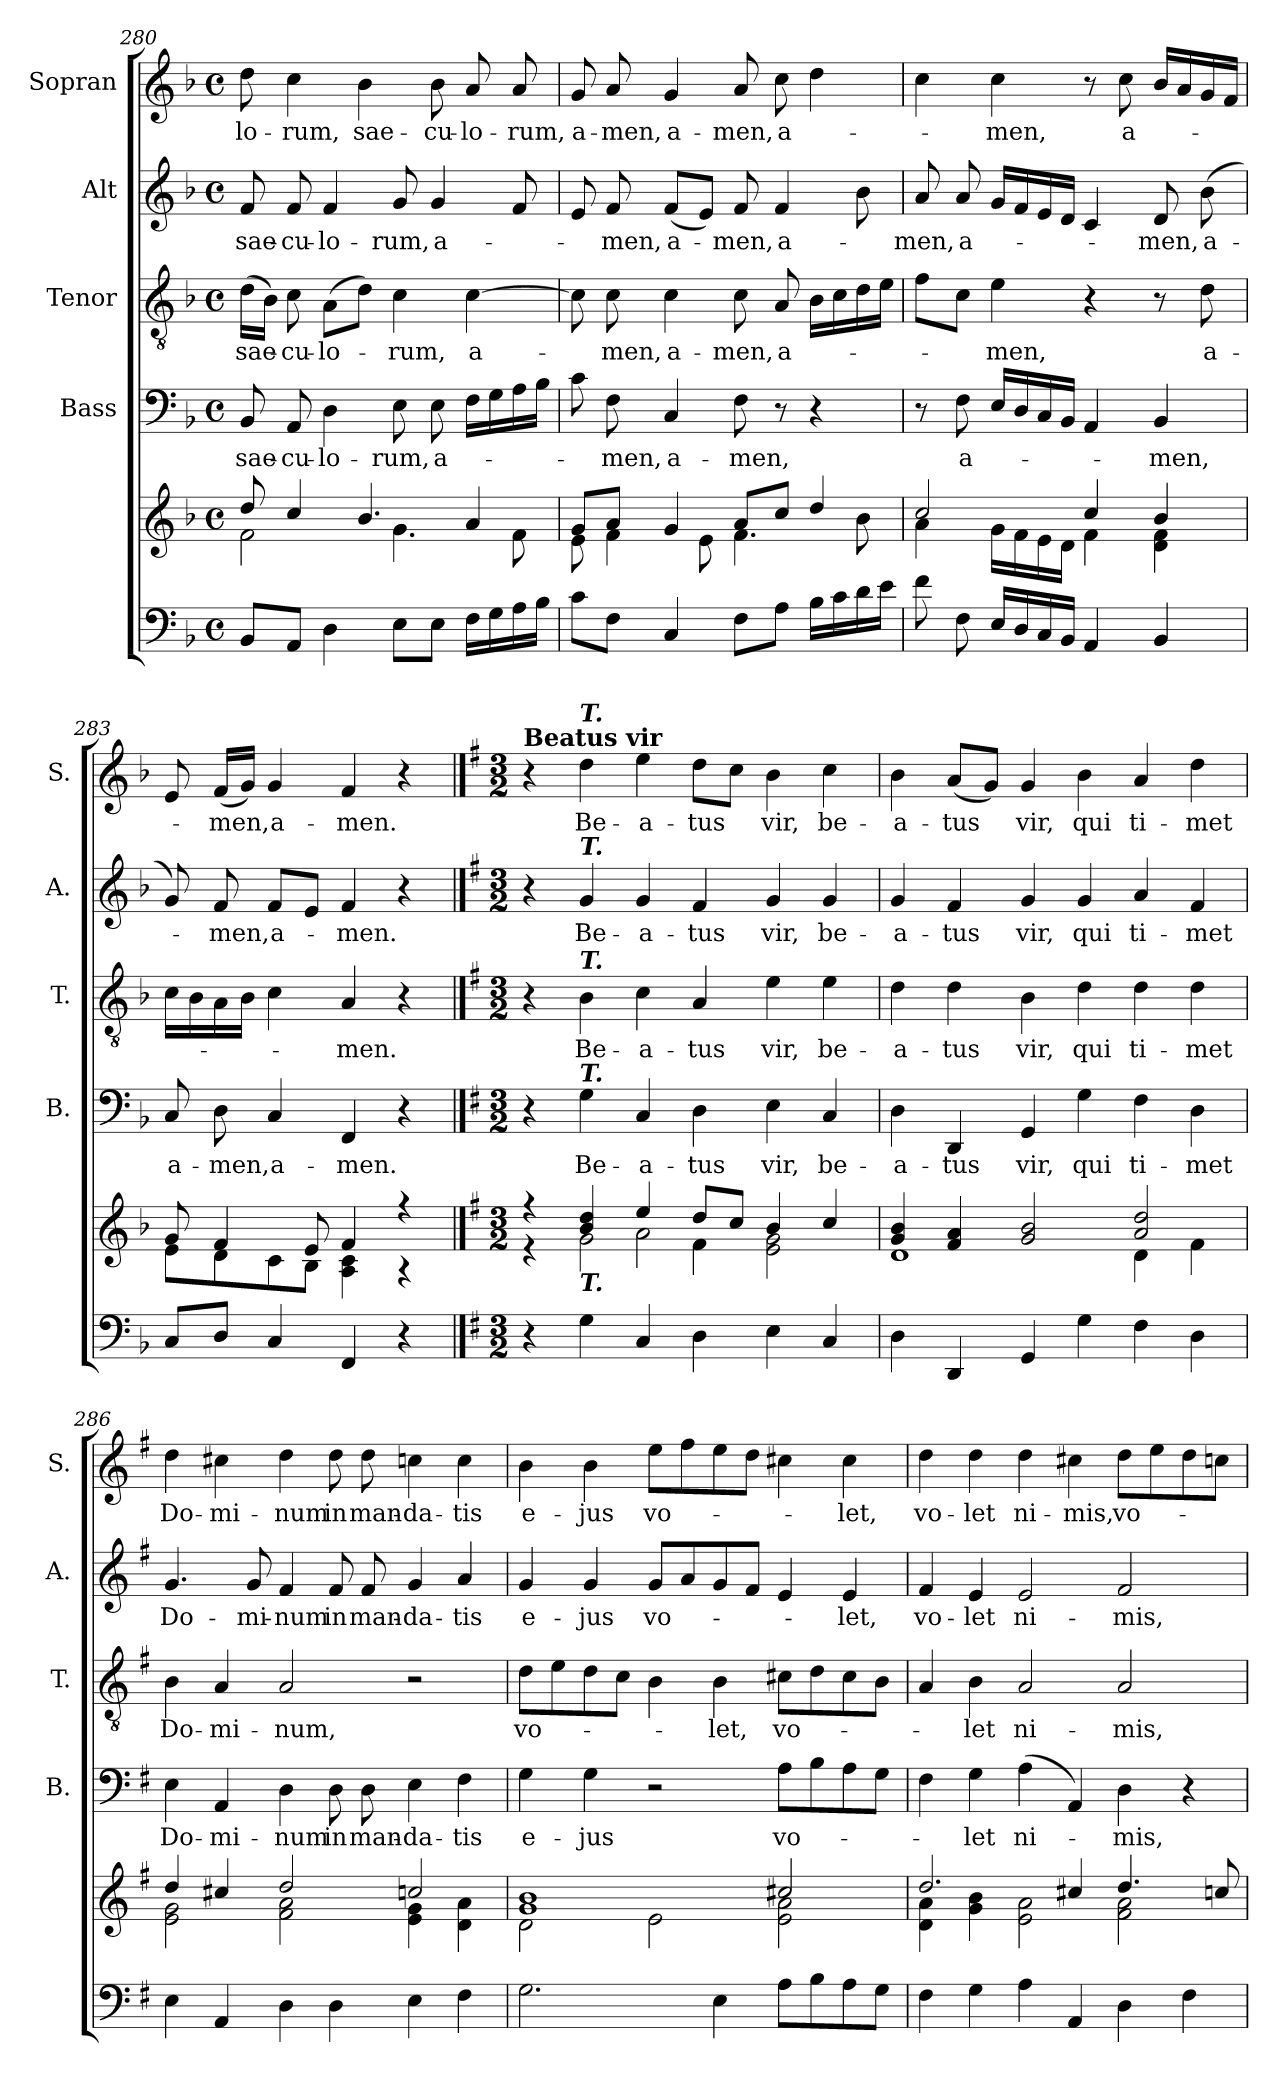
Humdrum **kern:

**kern	**kern	**kern	**text	**kern	**text	**kern	**text	**kern	**text
*part5	*part5	*part4	*part4	*part3	*part3	*part2	*part2	*part1	*part1
*staff6	*staff5	*staff4	*staff4	*staff3	*staff3	*staff2	*staff2	*staff1	*staff1
*	*	*I"Bass	*	*I"Tenor	*	*I"Alt	*	*I"Sopran	*
*	*	*I'B.	*	*I'T.	*	*I'A.	*	*I'S.	*
*clefF4	*clefG2	*clefF4	*	*clefGv2	*	*clefG2	*	*clefG2	*
*k[b-]	*k[b-]	*k[b-]	*	*k[b-]	*	*k[b-]	*	*k[b-]	*
*F:	*F:	*F:	*	*F:	*	*F:	*	*F:	*
*M4/4	*M4/4	*M4/4	*	*M4/4	*	*M4/4	*	*M4/4	*
*met(c)	*met(c)	*met(c)	*	*met(c)	*	*met(c)	*	*met(c)	*
=280	=280	=280	=280	=280	=280	=280	=280	=280	=280
*	*^	*	*	*	*	*	*	*	*
!	!	!	!	!LO:LY:b	!	!LO:LY:b	!	!LO:LY:b	!	!LO:LY:b
8BB-/L	8dd/	2f\	8BB-/	sae-	(>16d\LL	sae-	8f/	sae-	8dd\	-lo-
.	.	.	.	.	16B-\JJ)	.	.	.	.	.
!	!	!	!	!LO:LY:b	!	!LO:LY:b	!	!LO:LY:b	!	!LO:LY:b
8AA/J	4cc/	.	8AA/	-cu-	8c\	-cu-	8f/	-cu-	4cc\	-rum,
!	!	!	!	!LO:LY:b	!	!LO:LY:b	!	!LO:LY:b	!	!
4D\	.	.	4D\	-lo-	(>8A\L	-lo-	4f/	-lo-	.	.
!	!	!	!	!	!	!	!	!	!	!LO:LY:b
.	4.b-/	.	.	.	8d\J)	.	.	.	4b-\	sae-
!	!	!	!	!LO:LY:b	!	!LO:LY:b	!	!LO:LY:b	!	!
8E\L	.	4.g\	8E\	-rum,	4c\	-rum,	8g/	-rum,	.	.
!	!	!	!	!LO:LY:b	!	!	!	!LO:LY:b	!	!LO:LY:b
8E\J	.	.	8E\	a-	.	.	4g/	a-	8b-\	-cu-
!	!	!	!	!	!	!LO:LY:b	!	!	!	!LO:LY:b
16F\LL	4a/	.	16F\LL	.	[4c\	a-	.	.	8a/	-lo-
16G\	.	.	16G\	.	.	.	.	.	.	.
!	!	!	!	!	!	!	!	!	!	!LO:LY:b
16A\	.	8f\	16A\	.	.	.	8f/	.	8a/	-rum,
16B-\JJ	.	.	16B-\JJ	.	.	.	.	.	.	.
!!LO:LB:g=z
=281	=281	=281	=281	=281	=281	=281	=281	=281	=281	=281
!	!	!	!	!	!	!	!	!	!	!LO:LY:b
8c\L	8g/L	8e\	8c\	.	8c\]	.	8e/	.	8g/	a-
!	!	!	!	!LO:LY:b	!	!LO:LY:b	!	!LO:LY:b	!	!LO:LY:b
8F\J	8a/J	4f\	8F\	-men,	8c\	-men,	8f/	-men,	8a/	-men,
!	!	!	!	!LO:LY:b	!	!LO:LY:b	!	!LO:LY:b	!	!LO:LY:b
4C/	4g/	.	4C/	a-	4c\	a-	(<8f/L	a-	4g/	a-
.	.	8e\	.	.	.	.	8e/J)	.	.	.
!	!	!	!	!LO:LY:b	!	!LO:LY:b	!	!LO:LY:b	!	!LO:LY:b
8F\L	8a/L	4.f\	8F\	-men,	8c\	-men,	8f/	-men,	8a/	-men,
!	!	!	!	!	!	!LO:LY:b	!	!LO:LY:b	!	!LO:LY:b
8A\J	8cc/J	.	8r	.	8A/	a-	4f/	a-	8cc\	a-
16B-\LL	4dd/	.	4r	.	16B-\LL	.	.	.	4dd\	.
16c\	.	.	.	.	16c\	.	.	.	.	.
16d\	.	8b-\	.	.	16d\	.	8b-\	.	.	.
16e\JJ	.	.	.	.	16e\JJ	.	.	.	.	.
=282	=282	=282	=282	=282	=282	=282	=282	=282	=282	=282
!	!	!	!	!	!	!	!	!LO:LY:b	!	!
8f\	2cc/	4a\	8r	.	8f\L	.	8a/	-men,	4cc\	.
!	!	!	!	!LO:LY:b	!	!	!	!LO:LY:b	!	!
8F\	.	.	8F\	a-	8c\J	.	8a/	a-	.	.
!	!	!	!	!	!	!LO:LY:b	!	!	!	!LO:LY:b
16E/LL	.	16g\LL	16E/LL	.	4e\	-men,	16g/LL	.	4cc\	-men,
16D/	.	16f\	16D/	.	.	.	16f/	.	.	.
16C/	.	16e\	16C/	.	.	.	16e/	.	.	.
16BB-/JJ	.	16d\JJ	16BB-/JJ	.	.	.	16d/JJ	.	.	.
4AA/	4cc/	4f\	4AA/	.	4r	.	4c/	.	8r	.
!	!	!	!	!	!	!	!	!	!	!LO:LY:b
.	.	.	.	.	.	.	.	.	8cc\	a-
!	!	!	!	!LO:LY:b	!	!	!	!LO:LY:b	!	!
4BB-/	4b-/	4d\ 4f\	4BB-/	-men,	8r	.	8d/	-men,	16b-/LL	.
.	.	.	.	.	.	.	.	.	16a/	.
!	!	!	!	!	!	!LO:LY:b	!	!LO:LY:b	!	!
.	.	.	.	.	8d\	a-	(>8b-\	a-	16g/	.
.	.	.	.	.	.	.	.	.	16f/JJ	.
=283	=283	=283	=283	=283	=283	=283	=283	=283	=283	=283
!	!	!	!	!LO:LY:b	!	!	!	!	!	!
8C/L	8g/	8e\L	8C/	a-	16c\LL	.	8g/)	.	8e/	.
.	.	.	.	.	16B-\	.	.	.	.	.
!	!	!	!	!LO:LY:b	!	!	!	!LO:LY:b	!	!LO:LY:b
8D/J	4f/	8d\	8D\	-men,	16A\	.	8f/	-men,	(<16f/LL	-men,
.	.	.	.	.	16B-\JJ	.	.	.	16g/JJ)	.
!	!	!	!	!LO:LY:b	!	!	!	!LO:LY:b	!	!LO:LY:b
4C/	.	8c\	4C/	a-	4c\	.	8f/L	a-	4g/	a-
.	8e/	8B-\J	.	.	.	.	8e/J	.	.	.
!	!	!	!	!LO:LY:b	!	!LO:LY:b	!	!LO:LY:b	!	!LO:LY:b
4FF/	4f/	4A\ 4c\	4FF/	-men.	4A/	-men.	4f/	-men.	4f/	-men.
4r	4r	4r	4r	.	4r	.	4r	.	4r	.
*	*v	*v	*	*	*	*	*	*	*	*
!!LO:PB:g=z
==284	==284	==284	==284	==284	==284	==284	==284	==284	==284
*k[f#]	*k[f#]	*k[f#]	*	*k[f#]	*	*k[f#]	*	*k[f#]	*
*G:	*G:	*G:	*	*G:	*	*G:	*	*G:	*
*M3/2	*M3/2	*M3/2	*	*M3/2	*	*M3/2	*	*M3/2	*
*	*^	*	*	*	*	*	*	*	*
*	*	*^	*	*	*	*	*	*	*	*
!	!	!	!	!	!	!	!	!	!	!LO:TX:a:B:t=Beatus vir	!
4r	4r	4r	2ryy	4r	.	4r	.	4r	.	4r	.
!	!	!	!	!	!	!	!	!	!	!LO:TX:a:Bi:t=T.	!
!	!	!	!	!	!	!	!	!LO:TX:a:Bi:t=T.	!	!	!
!	!	!	!	!	!	!LO:TX:a:Bi:t=T.	!	!	!	!	!
!	!	!	!	!LO:TX:a:Bi:t=T.	!	!	!	!	!	!	!
!	!LO:TX:b:Bi:t=T.	!	!	!	!	!	!	!	!	!	!
!	!	!	!	!	!LO:LY:b	!	!LO:LY:b	!	!LO:LY:b	!	!LO:LY:b
4G\	4b/ 4dd/	2g\	.	4G\	Be-	4B\	Be-	4g/	Be-	4dd\	Be-
!	!	!	!	!	!LO:LY:b	!	!LO:LY:b	!	!LO:LY:b	!	!LO:LY:b
4C/	4ee/	.	2a\	4C/	-a-	4c\	-a-	4g/	-a-	4ee\	-a-
!	!	!	!	!	!LO:LY:b	!	!LO:LY:b	!	!LO:LY:b	!	!LO:LY:b
4D\	8dd/L	4f#\	.	4D\	-tus	4A/	-tus	4f#/	-tus	8dd\L	-tus
.	8cc/J	.	.	.	.	.	.	.	.	8cc\J	.
!	!	!	!	!	!LO:LY:b	!	!LO:LY:b	!	!LO:LY:b	!	!LO:LY:b
4E\	4b/	2e\ 2g\	2ryy	4E\	vir,	4e\	vir,	4g/	vir,	4b\	vir,
!	!	!	!	!	!LO:LY:b	!	!LO:LY:b	!	!LO:LY:b	!	!LO:LY:b
4C/	4cc/	.	.	4C/	be-	4e\	be-	4g/	be-	4cc\	be-
*	*	*v	*v	*	*	*	*	*	*	*	*
=285	=285	=285	=285	=285	=285	=285	=285	=285	=285	=285
!	!	!	!	!LO:LY:b	!	!LO:LY:b	!	!LO:LY:b	!	!LO:LY:b
4D\	4g/ 4b/	1d	4D\	-a-	4d\	-a-	4g/	-a-	4b\	-a-
!	!	!	!	!LO:LY:b	!	!LO:LY:b	!	!LO:LY:b	!	!LO:LY:b
4DD/	4f#/ 4a/	.	4DD/	-tus	4d\	-tus	4f#/	-tus	(<8a/L	-tus
.	.	.	.	.	.	.	.	.	8g/J)	.
!	!	!	!	!LO:LY:b	!	!LO:LY:b	!	!LO:LY:b	!	!LO:LY:b
4GG/	2g/ 2b/	.	4GG/	vir,	4B\	vir,	4g/	vir,	4g/	vir,
!	!	!	!	!LO:LY:b	!	!LO:LY:b	!	!LO:LY:b	!	!LO:LY:b
4G\	.	.	4G\	qui	4d\	qui	4g/	qui	4b\	qui
!	!	!	!	!LO:LY:b	!	!LO:LY:b	!	!LO:LY:b	!	!LO:LY:b
4F#\	2a/ 2dd/	4d\	4F#\	ti-	4d\	ti-	4a/	ti-	4a/	ti-
!	!	!	!	!LO:LY:b	!	!LO:LY:b	!	!LO:LY:b	!	!LO:LY:b
4D\	.	4f#\	4D\	-met	4d\	-met	4f#/	-met	4dd\	-met
=286	=286	=286	=286	=286	=286	=286	=286	=286	=286	=286
!	!	!	!	!LO:LY:b	!	!LO:LY:b	!	!LO:LY:b	!	!LO:LY:b
4E\	4dd/	2e\ 2g\	4E\	Do-	4B\	Do-	4.g/	Do-	4dd\	Do-
!	!	!	!	!LO:LY:b	!	!LO:LY:b	!	!	!	!LO:LY:b
4AA/	4cc#X/	.	4AA/	-mi-	4A/	-mi-	.	.	4cc#X\	-mi-
!	!	!	!	!	!	!	!	!LO:LY:b	!	!
.	.	.	.	.	.	.	8g/	-mi-	.	.
!	!	!	!	!LO:LY:b	!	!LO:LY:b	!	!LO:LY:b	!	!LO:LY:b
4D\	2dd/	2f#\ 2a\	4D\	-num	2A/	-num,	4f#/	-num	4dd\	-num
!	!	!	!	!LO:LY:b	!	!	!	!LO:LY:b	!	!LO:LY:b
4D\	.	.	8D\	in	.	.	8f#/	in	8dd\	in
!	!	!	!	!LO:LY:b	!	!	!	!LO:LY:b	!	!LO:LY:b
.	.	.	8D\	man-	.	.	8f#/	man-	8dd\	man-
!	!	!	!	!LO:LY:b	!	!	!	!LO:LY:b	!	!LO:LY:b
4E\	2ccn/	4e\ 4g\	4E\	-da-	2r	.	4g/	-da-	4ccn\	-da-
!	!	!	!	!LO:LY:b	!	!	!	!LO:LY:b	!	!LO:LY:b
4F#\	.	4d\ 4a\	4F#\	-tis	.	.	4a/	-tis	4cc\	-tis
=287	=287	=287	=287	=287	=287	=287	=287	=287	=287	=287
!	!	!	!	!LO:LY:b	!	!LO:LY:b	!	!LO:LY:b	!	!LO:LY:b
2.G\	1g 1b	2d\	4G\	e-	8d\L	vo-	4g/	e-	4b\	e-
.	.	.	.	.	8e\	.	.	.	.	.
!	!	!	!	!LO:LY:b	!	!	!	!LO:LY:b	!	!LO:LY:b
.	.	.	4G\	-jus	8d\	.	4g/	-jus	4b\	-jus
.	.	.	.	.	8c\J	.	.	.	.	.
!	!	!	!	!	!	!	!	!LO:LY:b	!	!LO:LY:b
.	.	2e\	2r	.	4B\	.	8g/L	vo-	8ee\L	vo-
.	.	.	.	.	.	.	8a/	.	8ff#\	.
!	!	!	!	!	!	!LO:LY:b	!	!	!	!
4E\	.	.	.	.	4B\	-let,	8g/	.	8ee\	.
.	.	.	.	.	.	.	8f#/J	.	8dd\J	.
!	!	!	!	!LO:LY:b	!	!LO:LY:b	!	!	!	!
8A\L	2cc#X/	2e\ 2a\	8A\L	vo-	8c#X\L	vo-	4e/	.	4cc#X\	.
8B\	.	.	8B\	.	8d\	.	.	.	.	.
!	!	!	!	!	!	!	!	!LO:LY:b	!	!LO:LY:b
8A\	.	.	8A\	.	8c#\	.	4e/	-let,	4cc#\	-let,
8G\J	.	.	8G\J	.	8B\J	.	.	.	.	.
!!LO:LB:g=z
=288	=288	=288	=288	=288	=288	=288	=288	=288	=288	=288
!	!	!	!	!	!	!	!	!LO:LY:b	!	!LO:LY:b
4F#\	2.dd/	4d\ 4a\	4F#\	.	4A/	.	4f#/	vo-	4dd\	vo-
!	!	!	!	!LO:LY:b	!	!LO:LY:b	!	!LO:LY:b	!	!LO:LY:b
4G\	.	4g\ 4b\	4G\	-let	4B\	-let	4e/	-let	4dd\	-let
!	!	!	!	!LO:LY:b	!	!LO:LY:b	!	!LO:LY:b	!	!LO:LY:b
4A\	.	2e\ 2a\	(>4A\	ni-	2A/	ni-	2e/	ni-	4dd\	ni-
!	!	!	!	!	!	!	!	!	!	!LO:LY:b
4AA/	4cc#X/	.	4AA/)	.	.	.	.	.	4cc#X\	-mis,
!	!	!	!	!LO:LY:b	!	!LO:LY:b	!	!LO:LY:b	!	!LO:LY:b
4D\	4.dd/	2f#\ 2a\	4D\	-mis,	2A/	-mis,	2f#/	-mis,	8dd\L	vo-
.	.	.	.	.	.	.	.	.	8ee\	.
4F#\	.	.	4r	.	.	.	.	.	8dd\	.
.	8ccn/	.	.	.	.	.	.	.	8ccn\J	.
*	*v	*v	*	*	*	*	*	*	*	*
=	=	=	=	=	=	=	=	=	=
*-	*-	*-	*-	*-	*-	*-	*-	*-	*-
